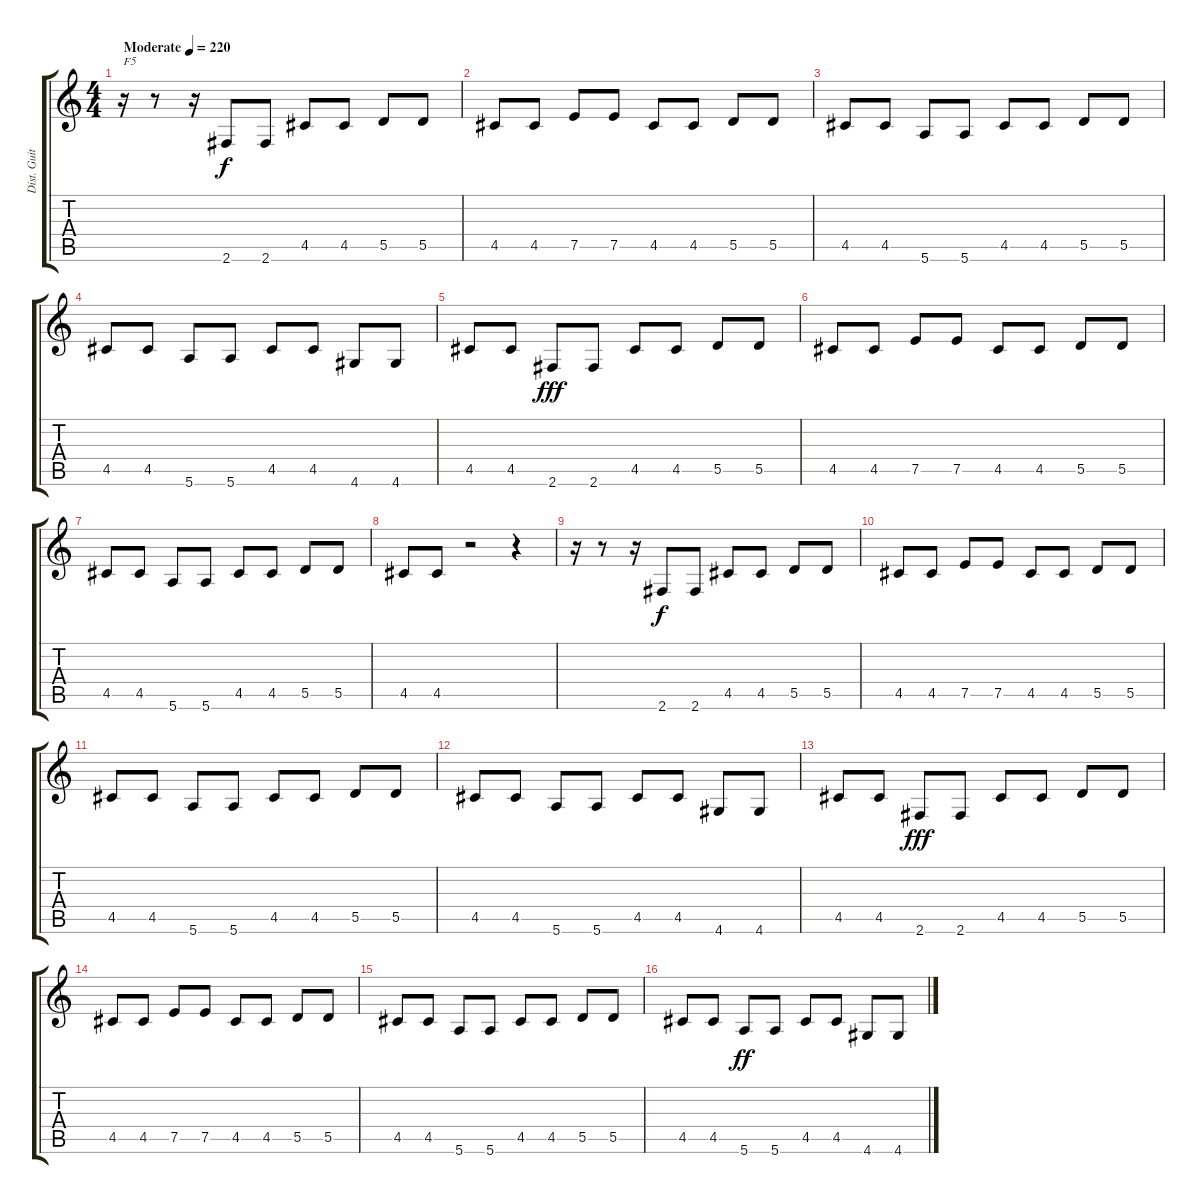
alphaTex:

\track ("Dist. Guitar 1" "Dist. Guit") {instrument overdrivenguitar}
\staff {score tabs}
\tuning (E4 B3 G3 D3 A2 E2) {hide}
\ts (4 4)
\tempo (220 "Moderate")
\clef g2
\ks c
r.16{txt "F5" dy f instrument overdrivenguitar} r.8 r.16 2.6.8 2.6.8 4.5.8 4.5.8 5.5.8 5.5.8 |
4.5.8 4.5.8 7.5.8 7.5.8 4.5.8 4.5.8 5.5.8 5.5.8 |
4.5.8 4.5.8 5.6.8 5.6.8 4.5.8 4.5.8 5.5.8 5.5.8 |
4.5.8 4.5.8 5.6.8 5.6.8 4.5.8 4.5.8 4.6.8 4.6.8 |
4.5.8 4.5.8 2.6.8{dy fff} 2.6.8 4.5.8 4.5.8 5.5.8 5.5.8 |
4.5.8 4.5.8 7.5.8 7.5.8 4.5.8 4.5.8 5.5.8 5.5.8 |
4.5.8 4.5.8 5.6.8 5.6.8 4.5.8 4.5.8 5.5.8 5.5.8 |
4.5.8 4.5.8 r.2 r.4 |
r.16 r.8 r.16 2.6.8{dy f} 2.6.8 4.5.8 4.5.8 5.5.8 5.5.8 |
4.5.8 4.5.8 7.5.8 7.5.8 4.5.8 4.5.8 5.5.8 5.5.8 |
4.5.8 4.5.8 5.6.8 5.6.8 4.5.8 4.5.8 5.5.8 5.5.8 |
4.5.8 4.5.8 5.6.8 5.6.8 4.5.8 4.5.8 4.6.8 4.6.8 |
4.5.8 4.5.8 2.6.8{dy fff} 2.6.8 4.5.8 4.5.8 5.5.8 5.5.8 |
4.5.8 4.5.8 7.5.8 7.5.8 4.5.8 4.5.8 5.5.8 5.5.8 |
4.5.8 4.5.8 5.6.8 5.6.8 4.5.8 4.5.8 5.5.8 5.5.8 |
4.5.8 4.5.8 5.6.8{dy ff} 5.6.8 4.5.8 4.5.8 4.6.8 4.6.8
